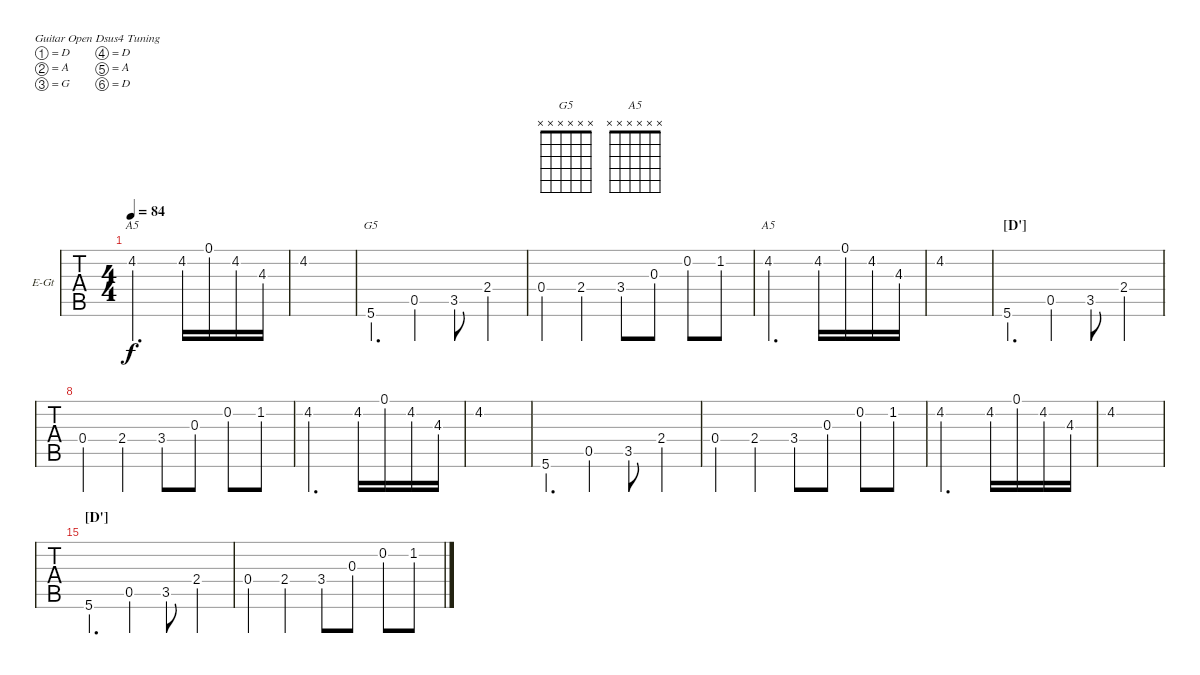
\bracketExtendMode nobrackets
\firstSystemTrackNameOrientation horizontal
\otherSystemsTrackNameOrientation horizontal
\defaultBarNumberDisplay FirstOfSystem
\track ("Dadgad" "E-Gt") {instrument distortionguitar}
\staff {tabs}
\tuning (D4 A3 G3 D3 A2 D2)
\chord ("G5" x x x x x x)
\chord ("A5" x x x x x x)
\ts (4 4)
\tempo 84
\clef g2
\ks d
4.2.2{d ch "A5" dy f} 4.2.16 0.1.16 4.2.16 4.3.16 |
4.2.1 |
5.6.4{d ch "G5"} 0.5.4 3.5.8 2.4.4 |
0.4.4 2.4.4 3.4.8 0.3.8 0.2.8 1.2.8 |
4.2.2{d ch "A5"} 4.2.16 0.1.16 4.2.16 4.3.16 |
4.2.1 |
\section ("D'" "")
5.6.4{d} 0.5.4 3.5.8 2.4.4 |
0.4.4 2.4.4 3.4.8 0.3.8 0.2.8 1.2.8 |
4.2.2{d} 4.2.16 0.1.16 4.2.16 4.3.16 |
4.2.1 |
5.6.4{d} 0.5.4 3.5.8 2.4.4 |
0.4.4 2.4.4 3.4.8 0.3.8 0.2.8 1.2.8 |
4.2.2{d} 4.2.16 0.1.16 4.2.16 4.3.16 |
4.2.1 |
\section ("D'" "")
5.6.4{d} 0.5.4 3.5.8 2.4.4 |
0.4.4 2.4.4 3.4.8 0.3.8 0.2.8 1.2.8
